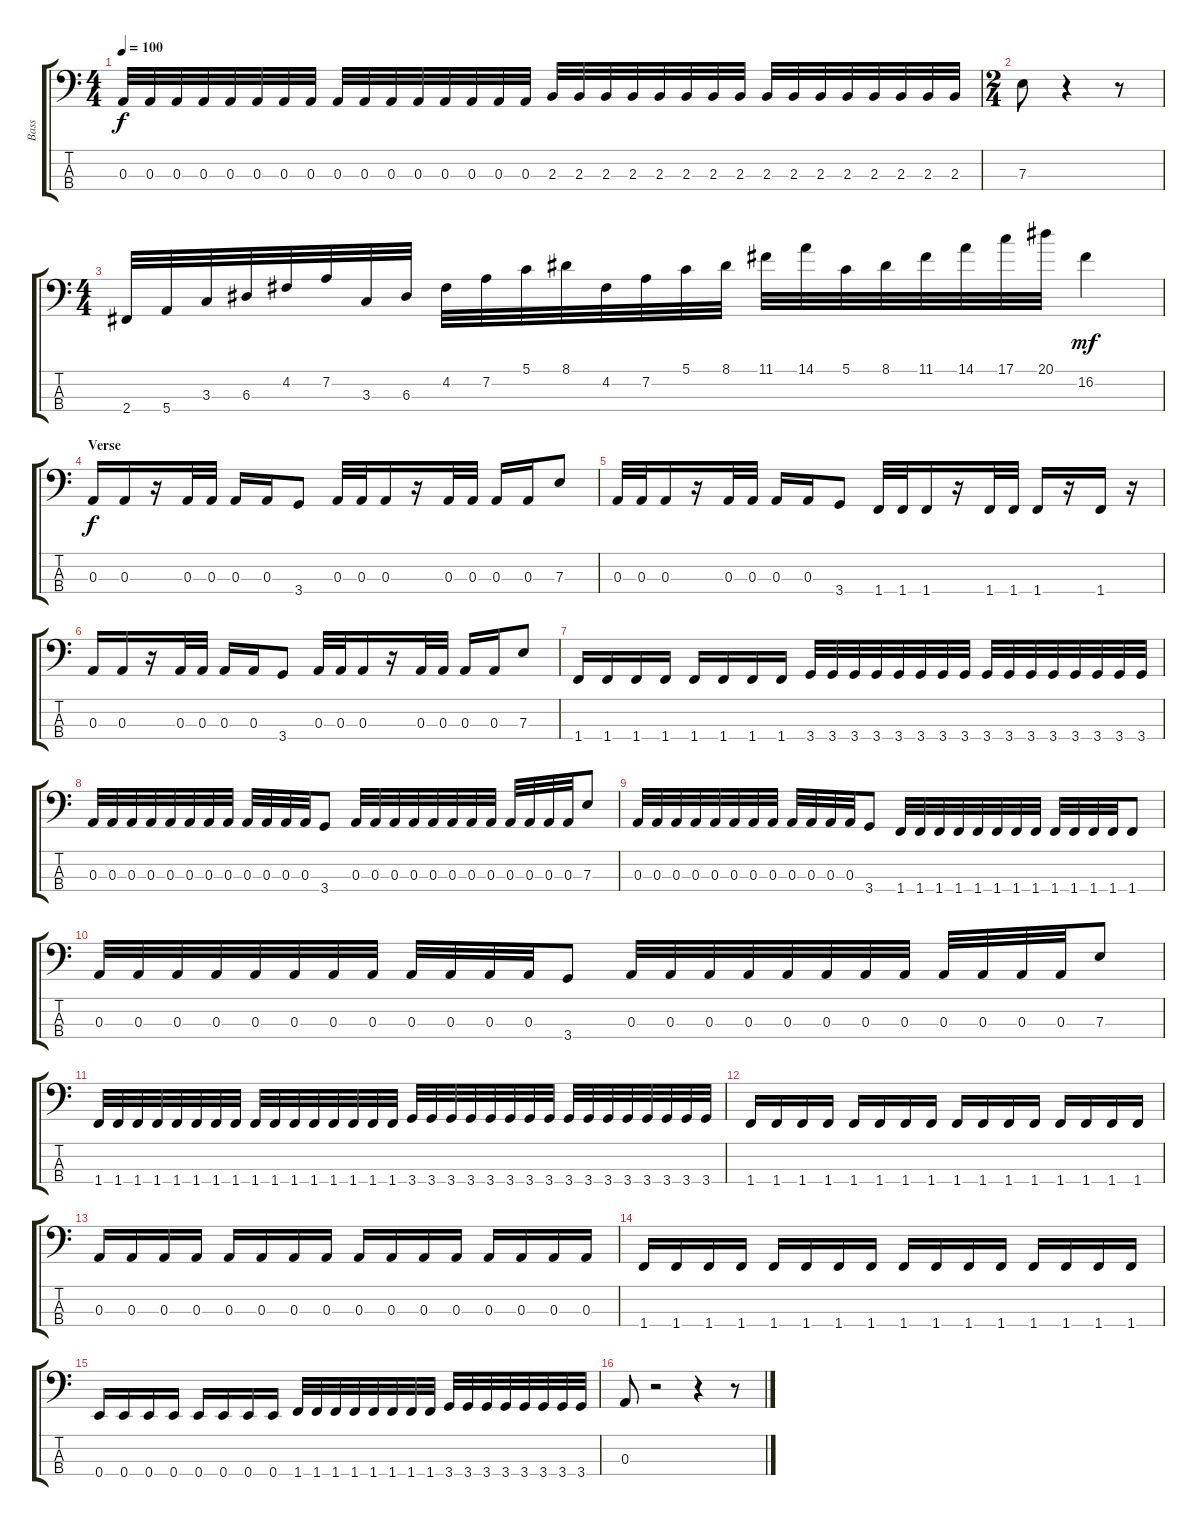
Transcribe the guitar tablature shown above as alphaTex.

\track ("Bass" "Bass") {instrument electricbassfinger}
\staff {score tabs}
\tuning (G2 D2 A1 E1) {hide}
\ts (4 4)
\tempo 100
\clef f4
\ks c
0.3.32{dy f} 0.3.32 0.3.32 0.3.32 0.3.32 0.3.32 0.3.32 0.3.32 0.3.32 0.3.32 0.3.32 0.3.32 0.3.32 0.3.32 0.3.32 0.3.32 2.3.32 2.3.32 2.3.32 2.3.32 2.3.32 2.3.32 2.3.32 2.3.32 2.3.32 2.3.32 2.3.32 2.3.32 2.3.32 2.3.32 2.3.32 2.3.32 |
\ts (2 4)
7.3.8 r.4 r.8 |
\ts (4 4)
2.4.32{volume 12} 5.4.32 3.3.32 6.3.32 4.2.32 7.2.32 3.3.32 6.3.32 4.2.32 7.2.32 5.1.32 8.1.32 4.2.32 7.2.32 5.1.32 8.1.32 11.1.32 14.1.32 5.1.32 8.1.32 11.1.32 14.1.32 17.1.32 20.1.32 16.2.4{dy mf} |
\section ("" "Verse")
0.3.16{dy f volume 14} 0.3.16 r.16 0.3.32 0.3.32 0.3.16 0.3.16 3.4.8 0.3.32 0.3.32 0.3.16 r.16 0.3.32 0.3.32 0.3.16 0.3.16 7.3.8 |
0.3.32 0.3.32 0.3.16 r.16 0.3.32 0.3.32 0.3.16 0.3.16 3.4.8 1.4.32 1.4.32 1.4.16 r.16 1.4.32 1.4.32 1.4.16 r.16 1.4.16 r.16 |
0.3.16 0.3.16 r.16 0.3.32 0.3.32 0.3.16 0.3.16 3.4.8 0.3.32 0.3.32 0.3.16 r.16 0.3.32 0.3.32 0.3.16 0.3.16 7.3.8 |
1.4.16 1.4.16 1.4.16 1.4.16 1.4.16 1.4.16 1.4.16 1.4.16 3.4.32 3.4.32 3.4.32 3.4.32 3.4.32 3.4.32 3.4.32 3.4.32 3.4.32 3.4.32 3.4.32 3.4.32 3.4.32 3.4.32 3.4.32 3.4.32 |
0.3.32 0.3.32 0.3.32 0.3.32 0.3.32 0.3.32 0.3.32 0.3.32 0.3.32 0.3.32 0.3.32 0.3.32 3.4.8 0.3.32 0.3.32 0.3.32 0.3.32 0.3.32 0.3.32 0.3.32 0.3.32 0.3.32 0.3.32 0.3.32 0.3.32 7.3.8 |
0.3.32 0.3.32 0.3.32 0.3.32 0.3.32 0.3.32 0.3.32 0.3.32 0.3.32 0.3.32 0.3.32 0.3.32 3.4.8 1.4.32 1.4.32 1.4.32 1.4.32 1.4.32 1.4.32 1.4.32 1.4.32 1.4.32 1.4.32 1.4.32 1.4.32 1.4.8 |
0.3.32 0.3.32 0.3.32 0.3.32 0.3.32 0.3.32 0.3.32 0.3.32 0.3.32 0.3.32 0.3.32 0.3.32 3.4.8 0.3.32 0.3.32 0.3.32 0.3.32 0.3.32 0.3.32 0.3.32 0.3.32 0.3.32 0.3.32 0.3.32 0.3.32 7.3.8 |
1.4.32 1.4.32 1.4.32 1.4.32 1.4.32 1.4.32 1.4.32 1.4.32 1.4.32 1.4.32 1.4.32 1.4.32 1.4.32 1.4.32 1.4.32 1.4.32 3.4.32 3.4.32 3.4.32 3.4.32 3.4.32 3.4.32 3.4.32 3.4.32 3.4.32 3.4.32 3.4.32 3.4.32 3.4.32 3.4.32 3.4.32 3.4.32 |
\section ("" "")
1.4.16 1.4.16 1.4.16 1.4.16 1.4.16 1.4.16 1.4.16 1.4.16 1.4.16 1.4.16 1.4.16 1.4.16 1.4.16 1.4.16 1.4.16 1.4.16 |
0.3.16 0.3.16 0.3.16 0.3.16 0.3.16 0.3.16 0.3.16 0.3.16 0.3.16 0.3.16 0.3.16 0.3.16 0.3.16 0.3.16 0.3.16 0.3.16 |
1.4.16 1.4.16 1.4.16 1.4.16 1.4.16 1.4.16 1.4.16 1.4.16 1.4.16 1.4.16 1.4.16 1.4.16 1.4.16 1.4.16 1.4.16 1.4.16 |
0.4.16 0.4.16 0.4.16 0.4.16 0.4.16 0.4.16 0.4.16 0.4.16 1.4.32 1.4.32 1.4.32 1.4.32 1.4.32 1.4.32 1.4.32 1.4.32 3.4.32 3.4.32 3.4.32 3.4.32 3.4.32 3.4.32 3.4.32 3.4.32 |
\section ("" "")
0.3.8 r.2 r.4 r.8
